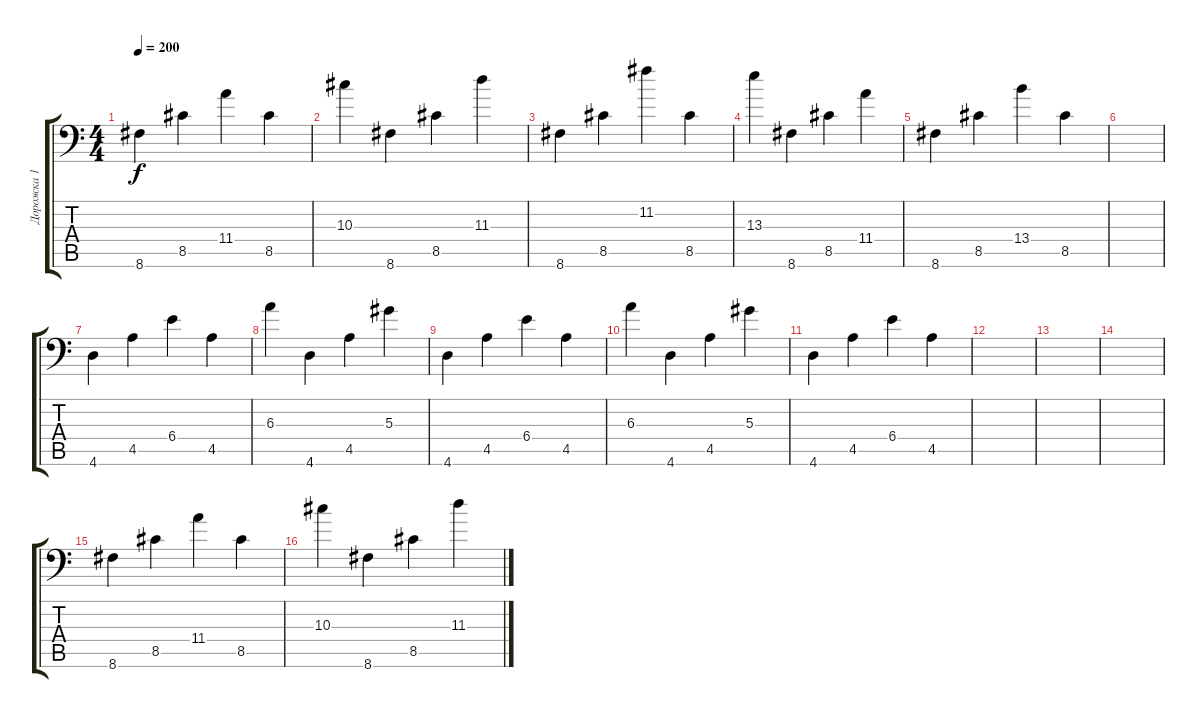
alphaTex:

\track ("Дорожка 1" "Дорожка 1") {instrument distortionguitar}
\staff {score tabs}
\tuning (C4 G3 Eb3 Bb2 F2 Bb1) {hide}
\ts (4 4)
\tempo 200
\clef f4
\ks c
8.6.4{dy f} 8.5.4 11.4.4 8.5.4 |
10.3.4 8.6.4 8.5.4 11.3.4 |
8.6.4 8.5.4 11.2.4 8.5.4 |
13.3.4 8.6.4 8.5.4 11.4.4 |
8.6.4 8.5.4 13.4.4 8.5.4 |
|
4.6.4 4.5.4 6.4.4 4.5.4 |
6.3.4 4.6.4 4.5.4 5.3.4 |
4.6.4 4.5.4 6.4.4 4.5.4 |
6.3.4 4.6.4 4.5.4 5.3.4 |
4.6.4 4.5.4 6.4.4 4.5.4 |
|
|
|
8.6.4 8.5.4 11.4.4 8.5.4 |
10.3.4 8.6.4 8.5.4 11.3.4
